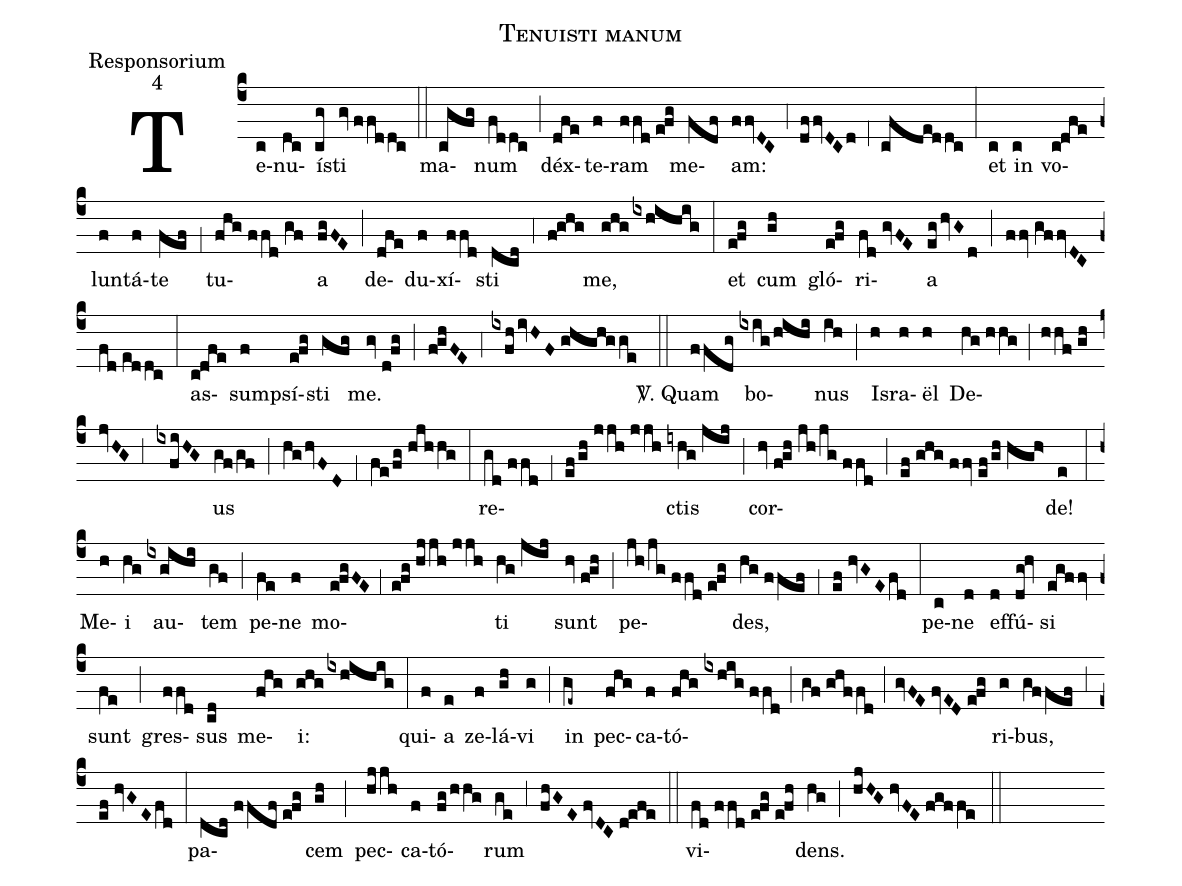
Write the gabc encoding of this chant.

name:Tenuisti manum;
office-part:Responsorium;
mode:4;
%%
(c4) Te(c)nu(dc)í(cg)sti(gv//ffddc) (::)
ma(cgfg)num(fddc) (;) déx(dfe)te(f)ram(ffd//e!fg) me(fdf)am:(ffvDC) (,4) (dffvDCd) (,2) (cfdeddc) (:)
et(c) in(c) vo(c!dfe)lun(f)tá(f)te(fef) (,1) tu(fhg//ffd//gf)a(fgFE) (;) de(dfe)du(f)xí(ffd)sti(dcd) (,4) (f!ghg) me,(ghg/ixhihig) (:)
et(e!fg) cum(gh) gló(e!fg)ri(fd//gvFE)a(eg/hvGd) (;) (ffv//gffvDC//fd//eddc) (:)
as(c!dfe)sum(f)psí(e!fg)sti(gfg) me.(gv//d!fg) (;) (f!ghFE) (,4) (ixfh/ivHF//ghghgge) (::)

<sp>V/</sp>. Quam(ffdg) bo(ixig/hihi)nus(ih) (;) Is(h)ra(h)ël(h) De(hg//hhg;hhf//gh//jvHG;3ixfiHG)us(gf/gf) (;) (hg/hvFD) (,1) (fe/fg//hjhhg) (:)
re(gd//ffd;1ef/gh//jjh//jjh)ctis(iyhg//jij) (;) cor(hv//f!gh//jh/jg//ffd;ef//ghg//ffv//ef/gh//hgh>)de!(e) (:)
Me(h)i(hg) au(ixgihi)tem(gf) (;) pe(fe)ne(f) mo(e!fgFE;1e!fg//hjjh//jjh)ti(hg//jij) sunt(hv//f!gh) (;) pe(jh/jg//ffd//e!fg)des,(hg//ffef) (,1) (ef//hvGE/fd) (:)
pe(c)ne(d) ef(d)fú(dg!hv)si(egffv) sunt(fe) (;) gres(ffd)sus(cd) me(fhg)i:(ghg/ixhihig) (:)
qui(f)a(e) ze(f)lá(gh)vi(g) (;) in(ge~) pec(fhg)ca(f)tó(fhg//ixhig//ffd;gf//ghffd;gvFE//fvED//e!fg)ri(g)bus,(gffef) (,3) (ef//hvGE/fd) (:)
pa(dcd//ffdf//e!fg)cem(gh) (;) pec(hjjh)ca(f)tó(fg/hhg)rum(ge) (,3) (fhGE//fvDC//d!efe) (::)
vi(fd//ffd//e!fg//e!fh)dens.(hg) (;) (hjHG//hvFE//fgffe) (::)
